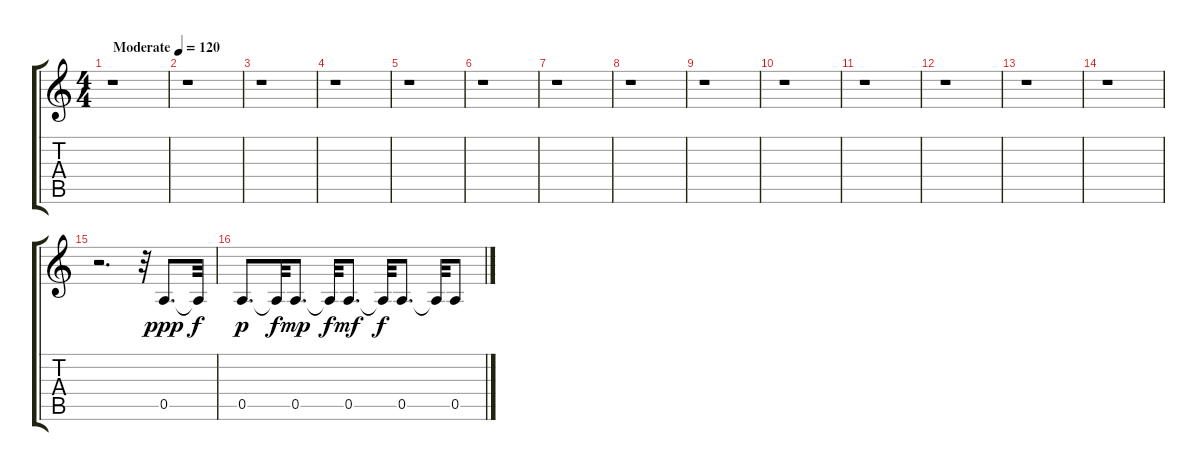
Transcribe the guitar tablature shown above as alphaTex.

\track "" {instrument distortionguitar}
\staff {score tabs}
\tuning (E4 B3 G3 D3 A2 E2) {hide}
\ts (4 4)
\tempo (120 "Moderate")
\clef g2
\ks c
r.1{dy ppp instrument distortionguitar} |
r.1 |
r.1 |
r.1 |
r.1 |
r.1 |
r.1 |
r.1 |
r.1 |
r.1 |
r.1 |
r.1 |
r.1 |
r.1 |
r.2{d} r.32 0.5.8{d} 0.5{t}.32{dy f} |
0.5.8{d dy p} 0.5{t}.32{dy f} 0.5.8{d dy mp} 0.5{t}.32{dy f} 0.5.8{d dy mf} 0.5{t}.32{dy f} 0.5.8{d} 0.5{t}.32 0.5.8
